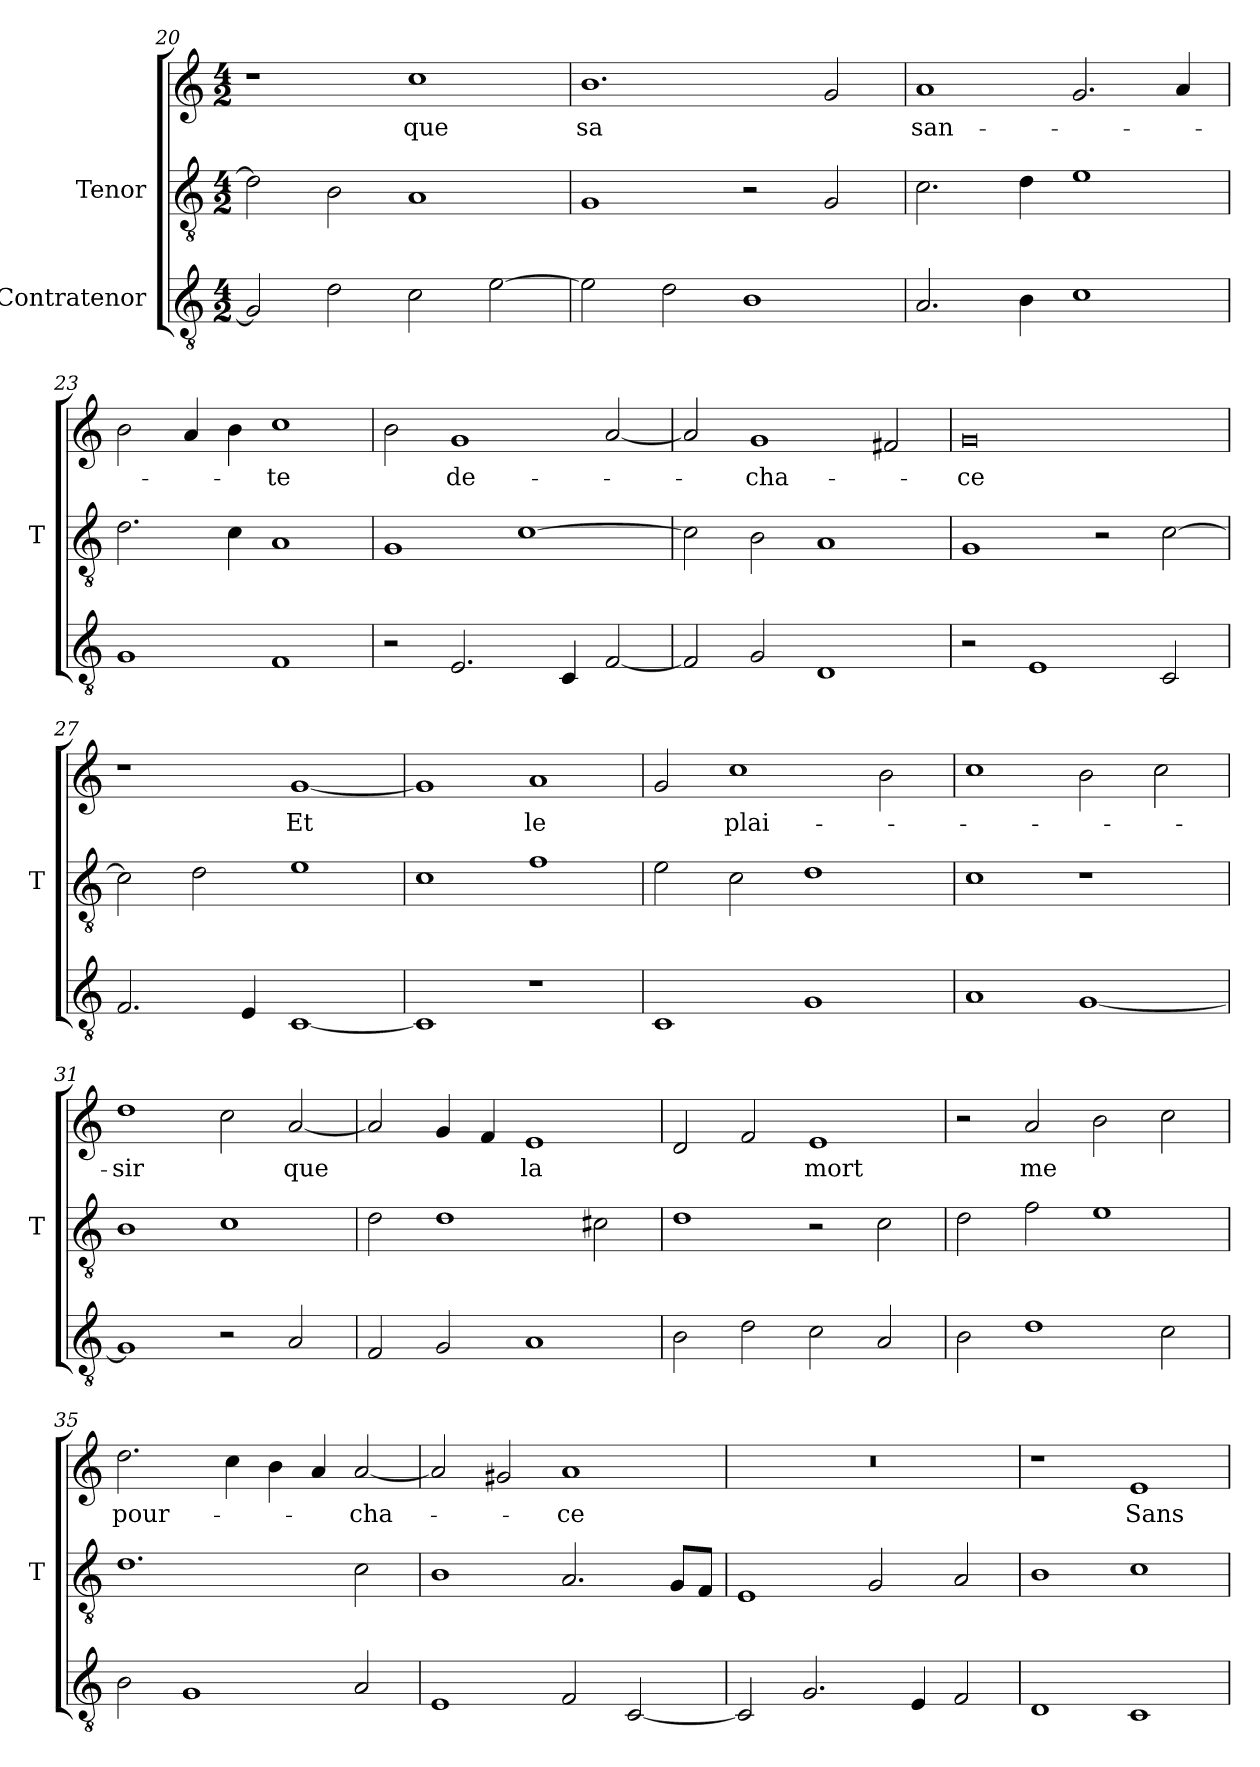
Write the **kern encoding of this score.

**kern	**kern	**kern	**text
*part3	*part2	*part1	*part1
*staff3	*staff2	*staff1	*staff1
*I"Contratenor	*I"Tenor	*	*
*	*I'T	*	*
*clefGv2	*clefGv2	*clefG2	*
*M4/2	*M4/2	*M4/2	*
=20	=20	=20	=20
2G]	2d]	1r	.
2d	2B	.	.
2c	1A	1cc	-que
[2e	.	.	.
=21	=21	=21	=21
2e]	1G	1.b	-sa
2d	.	.	.
1B	2r	.	.
.	2G	2g	.
=22	=22	=22	=22
2.A	2.c	1a	san-
4B	4d	.	.
1c	1e	2.g	.
.	.	4a	.
=23	=23	=23	=23
1G	2.d	2b	.
.	.	4a	.
.	4c	4b	.
1F	1A	1cc	-te
=24	=24	=24	=24
2r	1G	2b	.
2.E	.	1g	de-
.	[1c	.	.
4C	.	.	.
[2F	.	[2a	.
=25	=25	=25	=25
2F]	2c]	2a]	.
2G	2B	1g	-cha-
1D	1A	.	.
.	.	2f#X	.
=26	=26	=26	=26
2r	1G	0g	-ce
1E	.	.	.
.	2r	.	.
2C	[2c	.	.
=27	=27	=27	=27
2.F	2c]	1r	.
.	2d	.	.
4E	.	.	.
[1C	1e	[1g	-Et
=28	=28	=28	=28
1C]	1c	1g]	.
1r	1f	1a	-le
=29	=29	=29	=29
1C	2e	2g	.
.	2c	1cc	plai-
1G	1d	.	.
.	.	2b	.
=30	=30	=30	=30
1A	1c	1cc	.
[1G	1r	2b	.
.	.	2cc	.
=31	=31	=31	=31
1G]	1B	1dd	-sir
2r	1c	2cc	.
2A	.	[2a	-que
=32	=32	=32	=32
2F	2d	2a]	.
2G	1d	4g	.
.	.	4f	.
1A	.	1e	-la
.	2c#X	.	.
=33	=33	=33	=33
2B	1d	2d	.
2d	.	2f	.
2c	2r	1e	-mort
2A	2c	.	.
=34	=34	=34	=34
2B	2d	2r	.
1d	2f	2a	-me
.	1e	2b	.
2c	.	2cc	.
=35	=35	=35	=35
2B	1.d	2.dd	pour-
1G	.	.	.
.	.	4cc	.
.	.	4b	.
.	.	4a	.
2A	2c	[2a	-cha-
=36	=36	=36	=36
1E	1B	2a]	.
.	.	2g#X	.
2F	2.A	1a	-ce
[2C	.	.	.
.	8G/L	.	.
.	8F/J	.	.
=37	=37	=37	=37
2C]	1E	0r	.
2.G	.	.	.
.	2G	.	.
4E	.	.	.
2F	2A	.	.
=38	=38	=38	=38
1D	1B	1r	.
1C	1c	1e	-Sans
=	=	=	=
*-	*-	*-	*-
